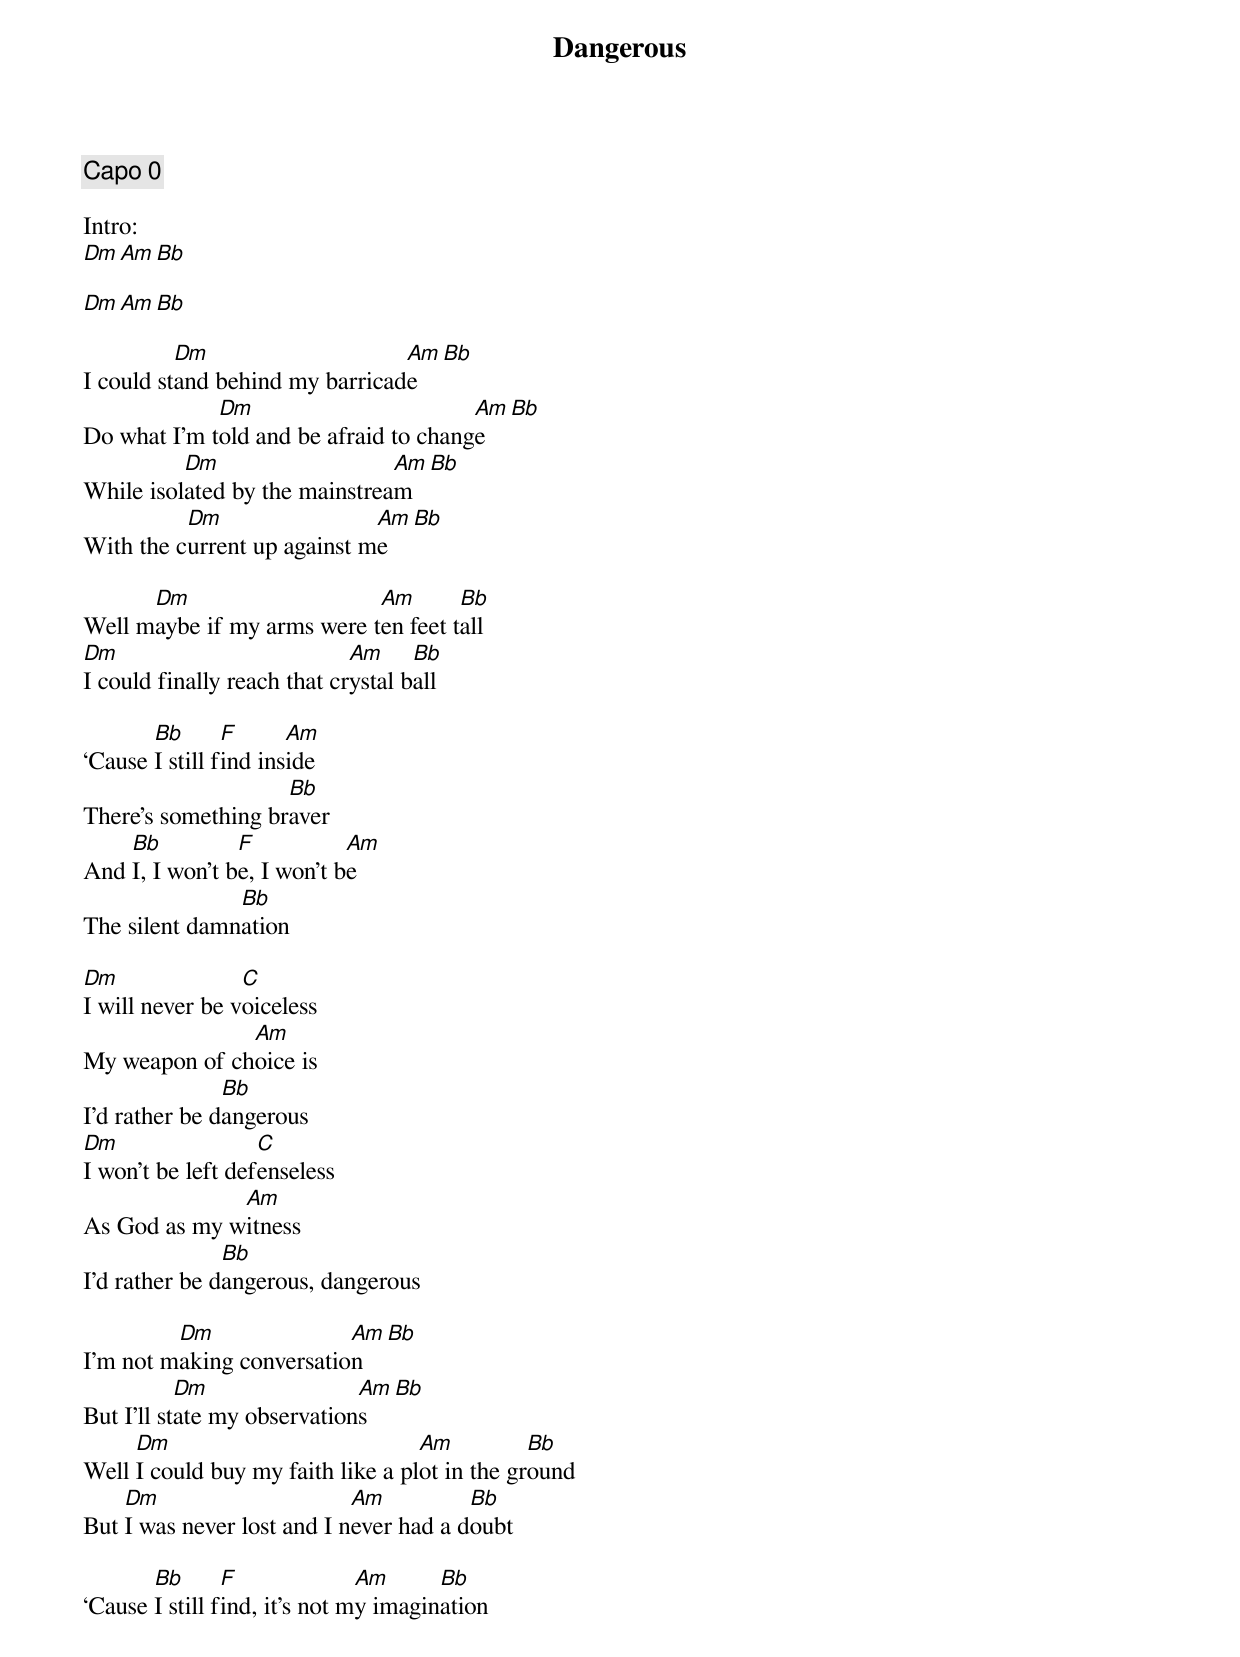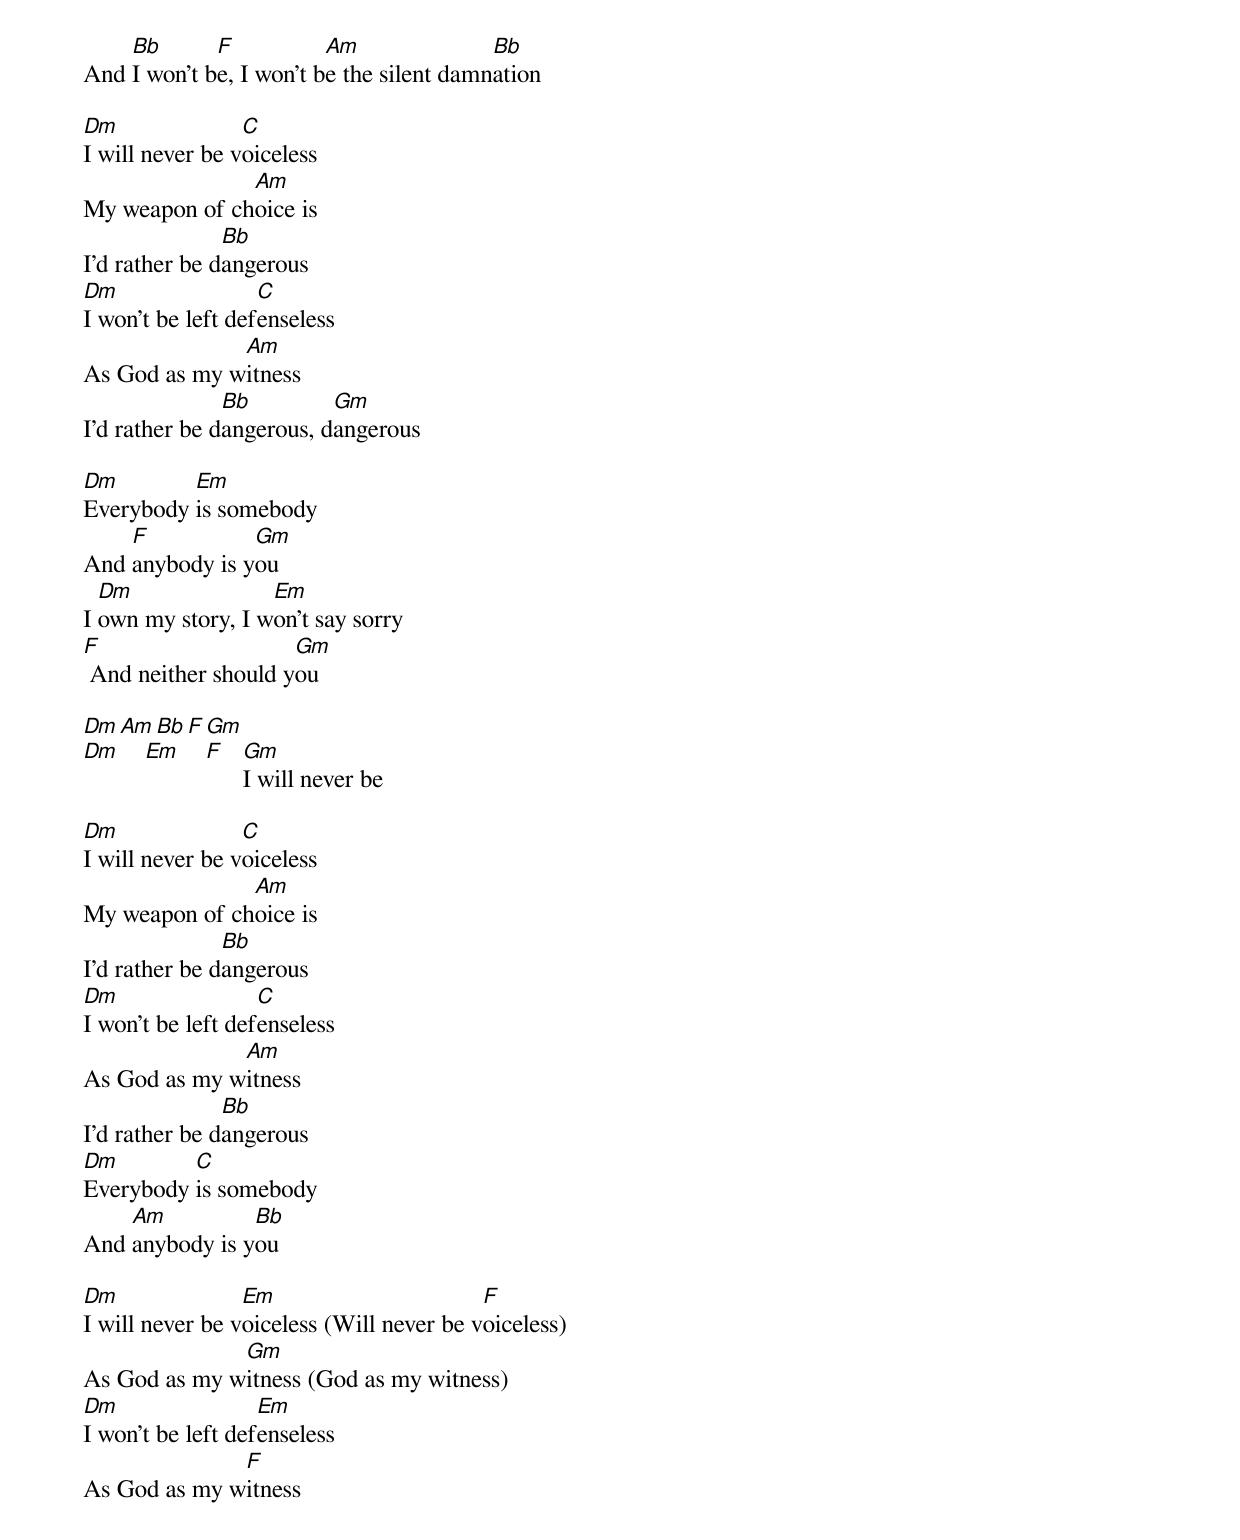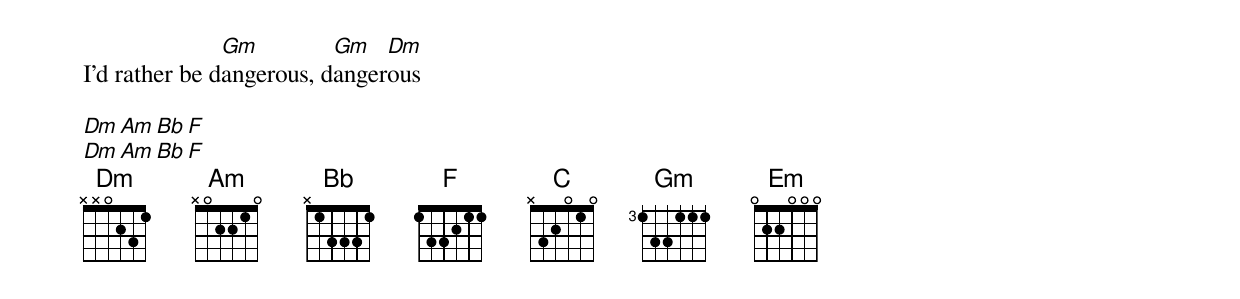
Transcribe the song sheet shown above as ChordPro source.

{title:Dangerous}
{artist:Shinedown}
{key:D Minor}
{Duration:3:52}
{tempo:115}
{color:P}

{comment: Capo 0}

Intro:
[Dm][Am][Bb]

[Dm][Am][Bb]

I could st[Dm]and behind my barricad[Am]e[Bb]
Do what I’m t[Dm]old and be afraid to chang[Am]e[Bb]
While isol[Dm]ated by the mainstrea[Am]m[Bb]
With the c[Dm]urrent up against m[Am]e[Bb]

Well m[Dm]aybe if my arms were t[Am]en feet t[Bb]all
[Dm]I could finally reach that cr[Am]ystal b[Bb]all

‘Cause [Bb]I still f[F]ind ins[Am]ide
There’s something br[Bb]aver
And [Bb]I, I won’t b[F]e, I won’t b[Am]e
The silent damn[Bb]ation

[Dm]I will never be v[C]oiceless
My weapon of ch[Am]oice is
I’d rather be d[Bb]angerous
[Dm]I won’t be left def[C]enseless
As God as my w[Am]itness
I’d rather be d[Bb]angerous, dangerous

I’m not m[Dm]aking conversatio[Am]n[Bb]
But I’ll st[Dm]ate my observation[Am]s[Bb]
Well [Dm]I could buy my faith like a pl[Am]ot in the gr[Bb]ound
But [Dm]I was never lost and I n[Am]ever had a d[Bb]oubt

‘Cause [Bb]I still f[F]ind, it’s not m[Am]y imagin[Bb]ation
And [Bb]I won’t b[F]e, I won’t b[Am]e the silent damn[Bb]ation

[Dm]I will never be v[C]oiceless
My weapon of ch[Am]oice is
I’d rather be d[Bb]angerous
[Dm]I won’t be left def[C]enseless
As God as my w[Am]itness
I’d rather be d[Bb]angerous, d[Gm]angerous

[Dm]Everybody [Em]is somebody
And [F]anybody is y[Gm]ou
I [Dm]own my story, I w[Em]on’t say sorry
[F] And neither should y[Gm]ou

[Dm][Am][Bb][F][Gm]
[Dm]    [Em]    [F]   [Gm]I will never be

[Dm]I will never be v[C]oiceless
My weapon of ch[Am]oice is
I’d rather be d[Bb]angerous
[Dm]I won’t be left def[C]enseless
As God as my w[Am]itness
I’d rather be d[Bb]angerous
[Dm]Everybody [C]is somebody
And [Am]anybody is y[Bb]ou

[Dm]I will never be v[Em]oiceless (Will never be v[F]oiceless)
As God as my w[Gm]itness (God as my witness)
[Dm]I won’t be left def[Em]enseless
As God as my w[F]itness
I’d rather be d[Gm]angerous, d[Gm]anger[Dm]ous

[Dm][Am][Bb][F]
[Dm][Am][Bb][F]
